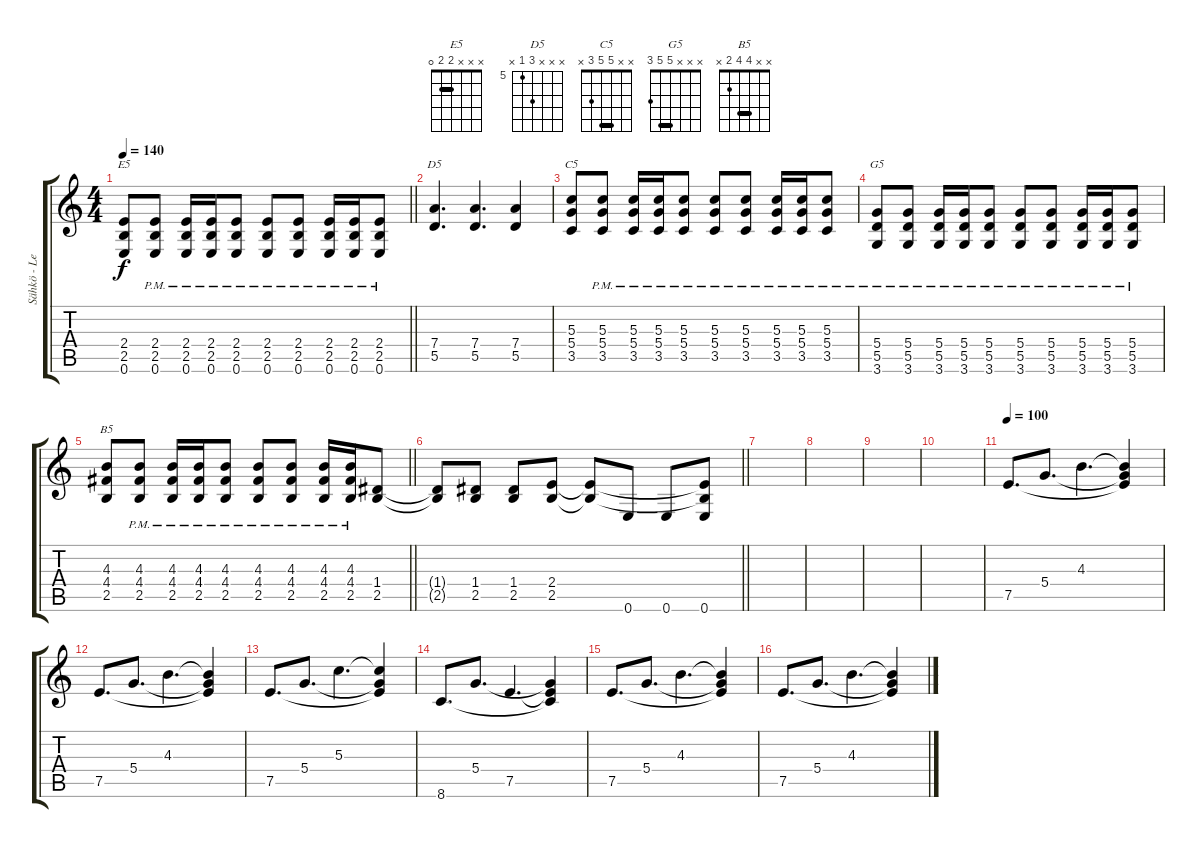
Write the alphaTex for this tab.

\track ("Sähkö - Leadi" "Sähkö - Le") {instrument overdrivenguitar}
\staff {score tabs}
\tuning (E4 B3 G3 D3 A2 E2) {hide}
\chord ("E5" x x x 2 2 0) {barre 2}
\chord ("D5" x x x 7 5 x) {firstfret 5}
\chord ("C5" x x 5 5 3 x) {barre 5}
\chord ("G5" x x x 5 5 3) {barre 5}
\chord ("B5" x x 4 4 2 x) {barre 4}
\ts (4 4)
\tempo 140
\clef g2
\barLineRight lightlight
\ks c
(2.4 2.5 0.6).8{ch "E5" dy f} (2.4{pm} 2.5{pm} 0.6{pm}).8 (2.4{pm} 2.5{pm} 0.6{pm}).16 (2.4{pm} 2.5{pm} 0.6{pm}).16 (2.4{pm} 2.5{pm} 0.6{pm}).8 (2.4{pm} 2.5{pm} 0.6{pm}).8 (2.4{pm} 2.5{pm} 0.6{pm}).8 (2.4{pm} 2.5{pm} 0.6{pm}).16 (2.4{pm} 2.5{pm} 0.6{pm}).16 (2.4{pm} 2.5{pm} 0.6{pm}).8 |
(7.4 5.5).4{d ch "D5"} (7.4 5.5).4{d} (7.4 5.5).4 |
(5.3 5.4 3.5).8{ch "C5"} (5.3{pm} 5.4{pm} 3.5{pm}).8 (5.3{pm} 5.4{pm} 3.5{pm}).16 (5.3{pm} 5.4{pm} 3.5{pm}).16 (5.3{pm} 5.4{pm} 3.5{pm}).8 (5.3{pm} 5.4{pm} 3.5{pm}).8 (5.3{pm} 5.4{pm} 3.5{pm}).8 (5.3{pm} 5.4{pm} 3.5{pm}).16 (5.3{pm} 5.4{pm} 3.5{pm}).16 (5.3{pm} 5.4{pm} 3.5{pm}).8 |
(5.4{pm} 5.5{pm} 3.6{pm}).8{ch "G5"} (5.4{pm} 5.5{pm} 3.6{pm}).8 (5.4{pm} 5.5{pm} 3.6{pm}).16 (5.4{pm} 5.5{pm} 3.6{pm}).16 (5.4{pm} 5.5{pm} 3.6{pm}).8 (5.4{pm} 5.5{pm} 3.6{pm}).8 (5.4{pm} 5.5{pm} 3.6{pm}).8 (5.4{pm} 5.5{pm} 3.6{pm}).16 (5.4{pm} 5.5{pm} 3.6{pm}).16 (5.4{pm} 5.5{pm} 3.6{pm}).8 |
\barLineRight lightlight
(4.3 4.4 2.5).8{ch "B5"} (4.3{pm} 4.4{pm} 2.5{pm}).8 (4.3{pm} 4.4{pm} 2.5{pm}).16 (4.3{pm} 4.4{pm} 2.5{pm}).16 (4.3{pm} 4.4{pm} 2.5{pm}).8 (4.3{pm} 4.4{pm} 2.5{pm}).8 (4.3{pm} 4.4{pm} 2.5{pm}).8 (4.3{pm} 4.4{pm} 2.5{pm}).16 (4.3{pm} 4.4{pm} 2.5{pm}).16 (1.4 2.5).8 |
\barLineRight lightlight
(1.4{t} 2.5{t}).8 (1.4 2.5).8 (1.4 2.5).8 (2.4 2.5).8 (2.4{t} 2.5{t}).8 0.6.8 0.6.8 (2.4{t} 2.5{t} 0.6).8 |
|
|
|
|
\tempo 100
7.5.8{d instrument electricguitarclean} 5.4.8{d} 4.3.4{d} (4.3{t} 5.4{t} 7.5{t}).4 |
7.5.8{d} 5.4.8{d} 4.3.4{d} (4.3{t} 5.4{t} 7.5{t}).4 |
7.5.8{d} 5.4.8{d} 5.3.4{d} (5.3{t} 5.4{t} 7.5{t}).4 |
8.6.8{d} 5.4.8{d} 7.5.4{d} (5.4{t} 7.5{t} 8.6{t}).4 |
7.5.8{d instrument electricguitarclean} 5.4.8{d} 4.3.4{d} (4.3{t} 5.4{t} 7.5{t}).4 |
7.5.8{d} 5.4.8{d} 4.3.4{d} (4.3{t} 5.4{t} 7.5{t}).4
